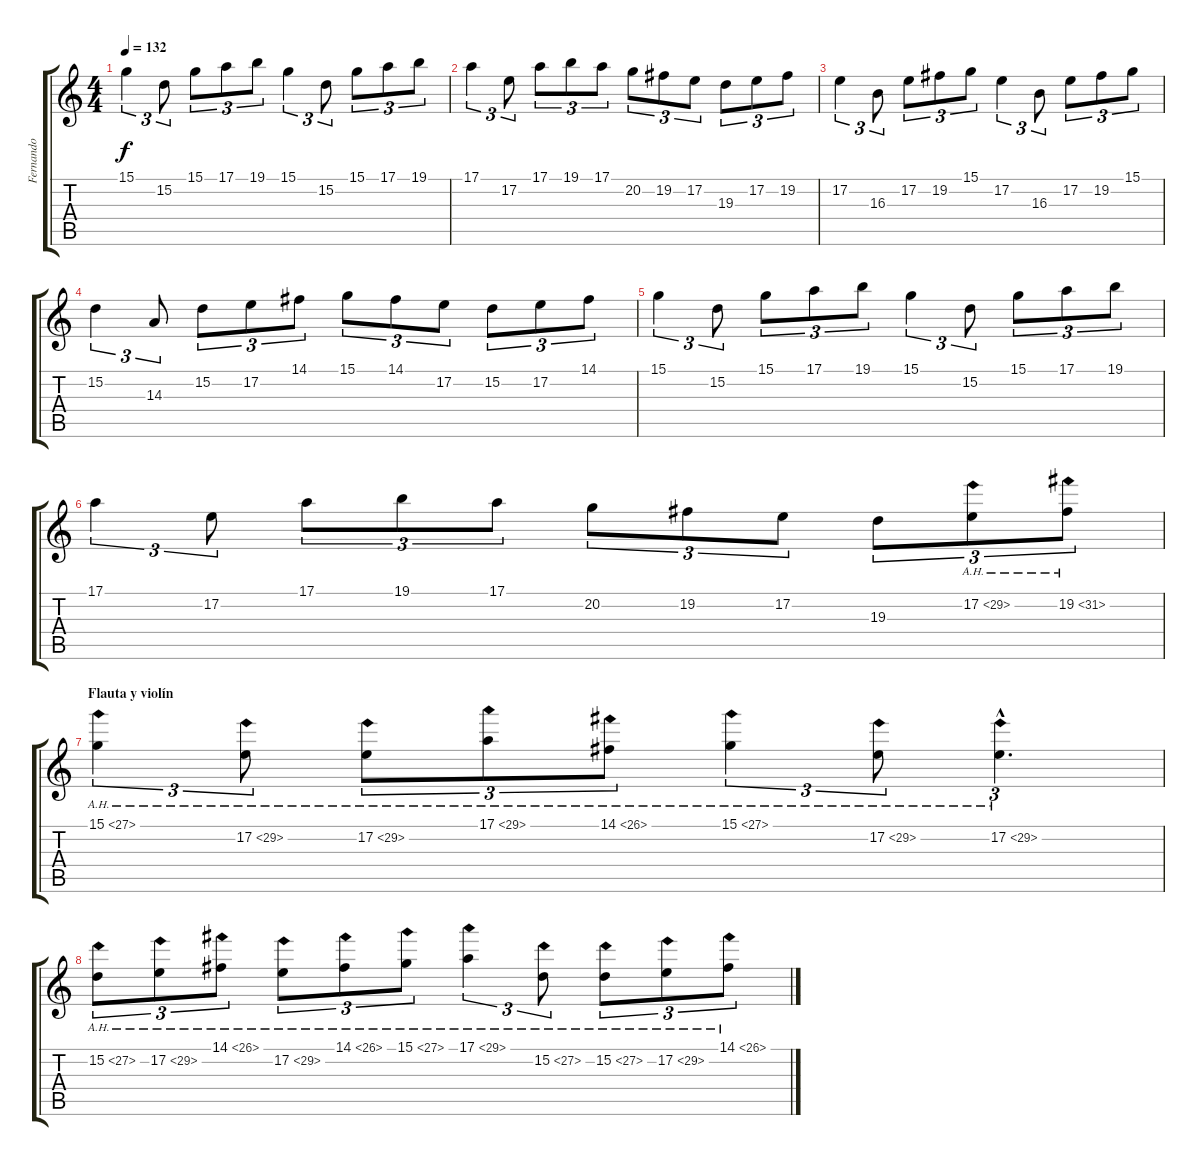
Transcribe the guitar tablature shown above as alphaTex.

\track ("Fernando" "Fernando") {instrument flute}
\staff {score tabs}
\tuning (E4 B3 G3 D3 A2 E2) {hide}
\ts (4 4)
\tempo 132
\clef g2
\ks c
15.1.4{tu (3 2) dy f} 15.2.8{tu (3 2)} 15.1.8{tu (3 2)} 17.1.8{tu (3 2)} 19.1.8{tu (3 2)} 15.1.4{tu (3 2)} 15.2.8{tu (3 2)} 15.1.8{tu (3 2)} 17.1.8{tu (3 2)} 19.1.8{tu (3 2)} |
17.1.4{tu (3 2)} 17.2.8{tu (3 2)} 17.1.8{tu (3 2)} 19.1.8{tu (3 2)} 17.1.8{tu (3 2)} 20.2.8{tu (3 2)} 19.2.8{tu (3 2)} 17.2.8{tu (3 2)} 19.3.8{tu (3 2)} 17.2.8{tu (3 2)} 19.2.8{tu (3 2)} |
17.2.4{tu (3 2)} 16.3.8{tu (3 2)} 17.2.8{tu (3 2)} 19.2.8{tu (3 2)} 15.1.8{tu (3 2)} 17.2.4{tu (3 2)} 16.3.8{tu (3 2)} 17.2.8{tu (3 2)} 19.2.8{tu (3 2)} 15.1.8{tu (3 2)} |
15.2.4{tu (3 2)} 14.3.8{tu (3 2)} 15.2.8{tu (3 2)} 17.2.8{tu (3 2)} 14.1.8{tu (3 2)} 15.1.8{tu (3 2)} 14.1.8{tu (3 2)} 17.2.8{tu (3 2)} 15.2.8{tu (3 2)} 17.2.8{tu (3 2)} 14.1.8{tu (3 2)} |
15.1.4{tu (3 2)} 15.2.8{tu (3 2)} 15.1.8{tu (3 2)} 17.1.8{tu (3 2)} 19.1.8{tu (3 2)} 15.1.4{tu (3 2)} 15.2.8{tu (3 2)} 15.1.8{tu (3 2)} 17.1.8{tu (3 2)} 19.1.8{tu (3 2)} |
17.1.4{tu (3 2)} 17.2.8{tu (3 2)} 17.1.8{tu (3 2)} 19.1.8{tu (3 2)} 17.1.8{tu (3 2)} 20.2.8{tu (3 2)} 19.2.8{tu (3 2)} 17.2.8{tu (3 2)} 19.3.8{tu (3 2)} 17.2{ah 12}.8{tu (3 2)} 19.2{ah 12}.8{tu (3 2)} |
\section ("" "Flauta y violín")
15.1{ah 12}.4{tu (3 2)} 17.2{ah 12}.8{tu (3 2)} 17.2{ah 12}.8{tu (3 2)} 17.1{ah 12}.8{tu (3 2)} 14.1{ah 12}.8{tu (3 2)} 15.1{ah 12}.4{tu (3 2)} 17.2{ah 12}.8{tu (3 2)} 17.2{ah 12 hac}.4{d tu (3 2)} |
15.2{ah 12}.8{tu (3 2)} 17.2{ah 12}.8{tu (3 2)} 14.1{ah 12}.8{tu (3 2)} 17.2{ah 12}.8{tu (3 2)} 14.1{ah 12}.8{tu (3 2)} 15.1{ah 12}.8{tu (3 2)} 17.1{ah 12}.4{tu (3 2)} 15.2{ah 12}.8{tu (3 2)} 15.2{ah 12}.8{tu (3 2)} 17.2{ah 12}.8{tu (3 2)} 14.1{ah 12}.8{tu (3 2)}
